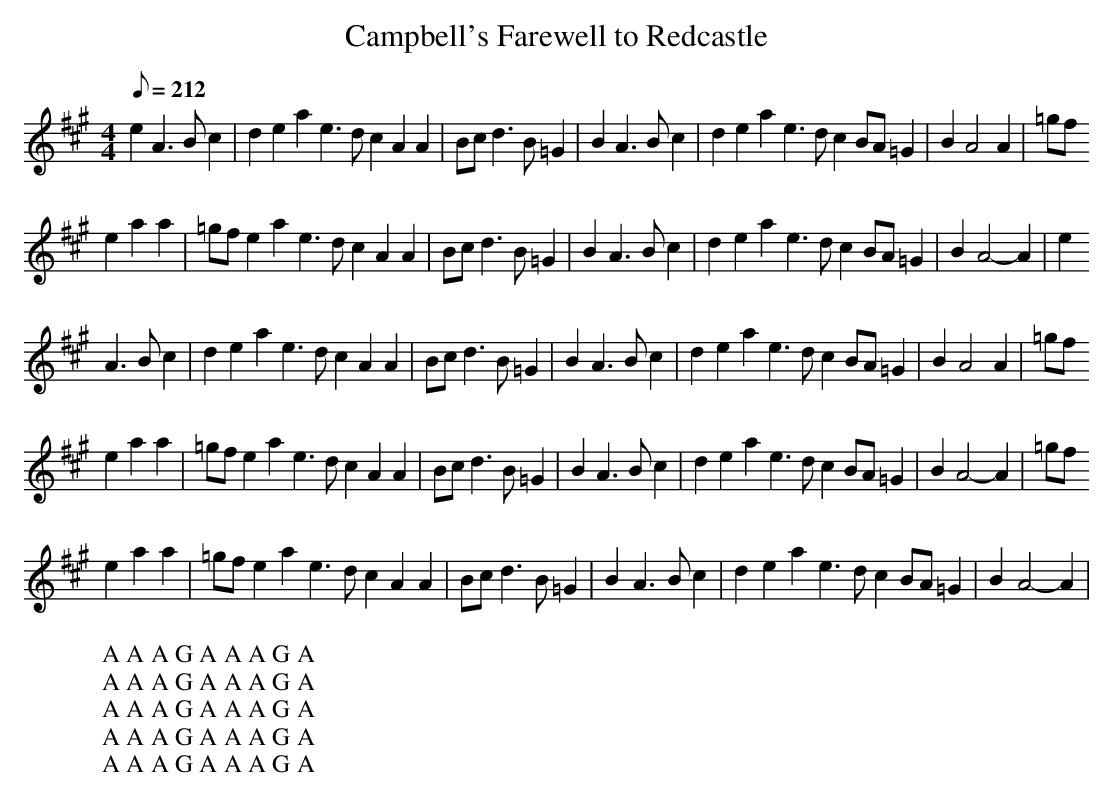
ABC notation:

X:1
T:Campbell's Farewell to Redcastle
M:4/4
L:1/8
Q:212
K:A
e2A3Bc2|d2e2 a2e3dc2 A2A2|Bcd3B=G2|B2A3Bc2|d2e2 a2e3dc2 BA=G2|B2A4A2|=gf
W:A A A G A A A G A
e2 a2a2|=gfe2 a2e3dc2 A2A2|Bcd3B=G2|B2A3Bc2|d2e2 a2e3dc2 BA=G2|B2A4-A2|e2
W:A A A G A A A G A
A3Bc2|d2e2 a2e3dc2 A2A2|Bcd3B=G2|B2A3Bc2|d2e2 a2e3dc2 BA=G2|B2A4A2|=gf
W:A A A G A A A G A
e2 a2a2|=gfe2 a2e3dc2 A2A2|Bcd3B=G2|B2A3Bc2|d2e2 a2e3dc2 BA=G2|B2A4-A2|=gf
W:A A A G A A A G A
e2 a2a2|=gfe2 a2e3dc2 A2A2|Bcd3B=G2|B2A3Bc2|d2e2 a2e3dc2 BA=G2|B2A4-A2|
W:A A A G A A A G A
